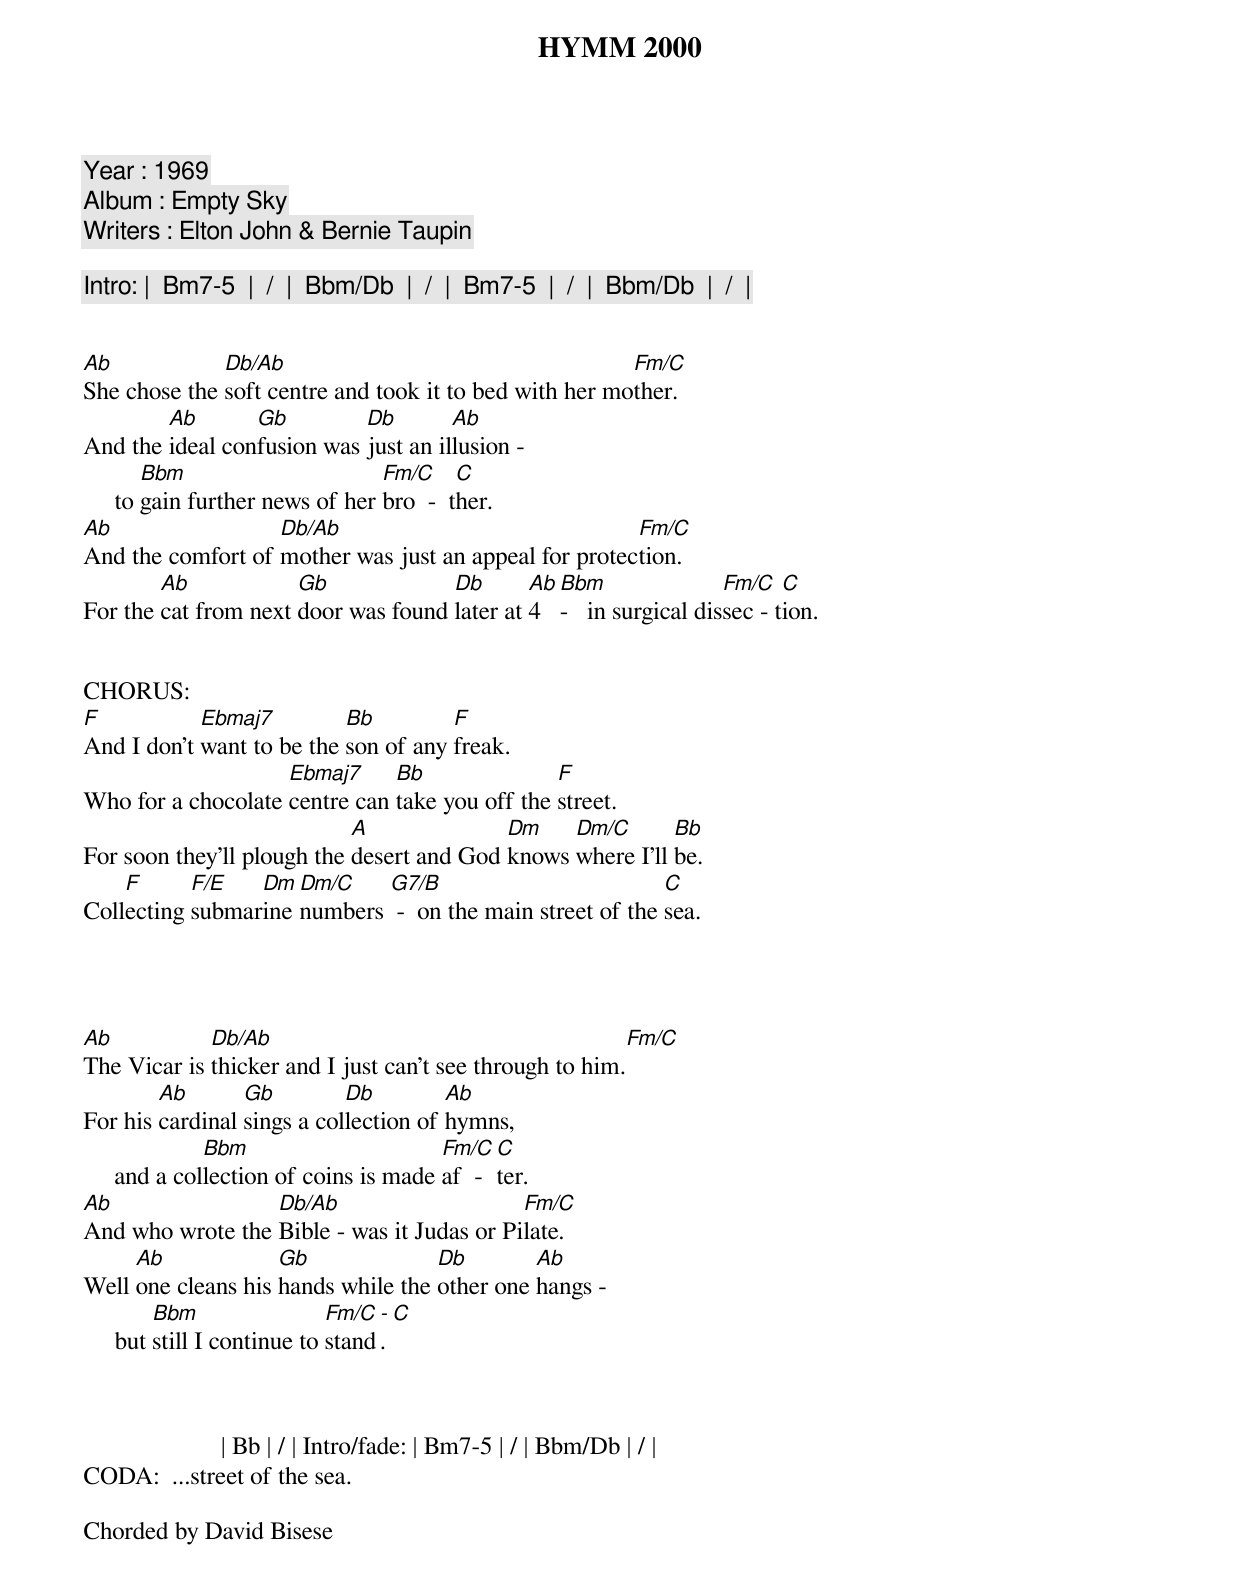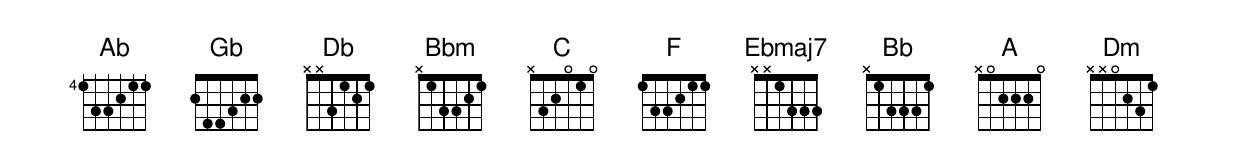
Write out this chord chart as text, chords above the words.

HYMM 2000

   Year : 1969
  Album : Empty Sky
Writers : Elton John & Bernie Taupin

Intro: |  Bm7-5  |  /  |  Bbm/Db  |  /  |  Bm7-5  |  /  |  Bbm/Db  |  /  |


Ab            Db/Ab                                     Fm/C
She chose the soft centre and took it to bed with her mother.
        Ab       Gb         Db        Ab
And the ideal confusion was just an illusion -
        Bbm                      Fm/C     C
     to gain further news of her bro  -  ther.
Ab                 Db/Ab                               Fm/C
And the comfort of mother was just an appeal for protection.
        Ab            Gb             Db       Ab  Bbm                Fm/C   C
For the cat from next door was found later at 4   -   in surgical dissec - tion.


CHORUS:
F           Ebmaj7         Bb         F
And I don't want to be the son of any freak.
                    Ebmaj7     Bb               F
Who for a chocolate centre can take you off the street.
                            A              Dm    Dm/C       Bb
For soon they'll plough the desert and God knows where I'll be.
    F      F/E   Dm  Dm/C    G7/B                          C
Collecting submarine numbers  -  on the main street of the sea.




Ab           Db/Ab                                         Fm/C
The Vicar is thicker and I just can't see through to him.
        Ab       Gb         Db         Ab
For his cardinal sings a collection of hymns,
              Bbm                      Fm/C   C
     and a collection of coins is made af  -  ter.
Ab                Db/Ab                     Fm/C
And who wrote the Bible - was it Judas or Pilate.
     Ab             Gb              Db        Ab
Well one cleans his hands while the other one hangs -
         Bbm                 Fm/C - C
     but still I continue to stand.


{Repeat Chorus}

                      | Bb | / | Intro/fade: | Bm7-5 | / | Bbm/Db | / |
CODA:  ...street of the sea.

Chorded by David Bisese
